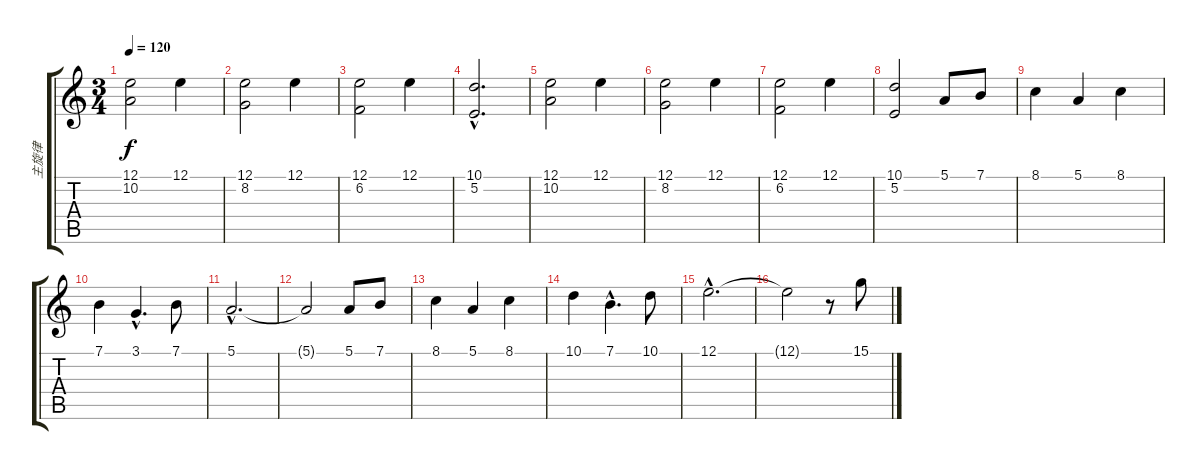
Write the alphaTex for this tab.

\track ("主旋律" "主旋律") {instrument musicbox}
\staff {score tabs}
\tuning (E4 B3 G3 D3 A2 E2) {hide}
\ts (3 4)
\tempo 120
\clef g2
\ks c
(12.1 10.2).2{dy f volume 10 instrument musicbox} 12.1.4 |
(12.1 8.2).2{volume 10} 12.1.4 |
(12.1 6.2).2{volume 10} 12.1.4 |
(10.1{hac} 5.2{hac}).2{d} |
(12.1 10.2).2{volume 10} 12.1.4 |
(12.1 8.2).2{volume 10} 12.1.4 |
(12.1 6.2).2{volume 10} 12.1.4 |
(10.1 5.2).2 5.1.8 7.1.8 |
8.1.4 5.1.4 8.1.4 |
7.1.4 3.1{hac}.4{d} 7.1.8 |
5.1{hac}.2{d} |
5.1{t}.2 5.1.8 7.1.8 |
8.1.4 5.1.4 8.1.4 |
10.1.4 7.1{hac}.4{d} 10.1.8 |
12.1{hac}.2{d} |
12.1{t}.2 r.8 15.1.8
